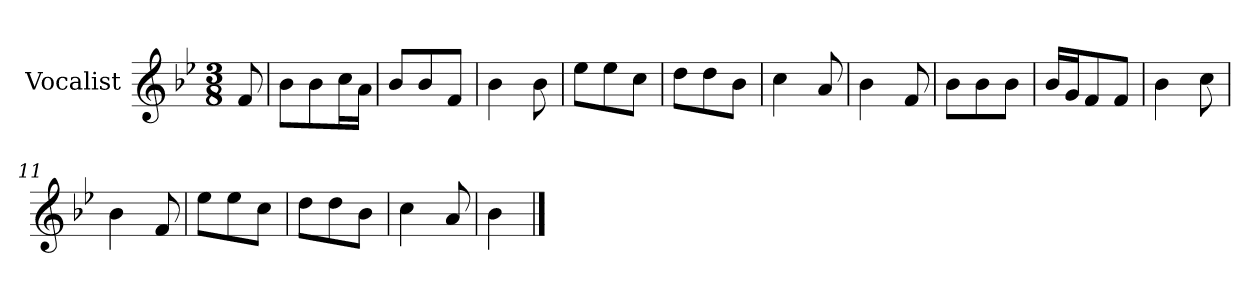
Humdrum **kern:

**kern
*part1
*staff1
*I"Vocalist
*k[b-e-]
*B-:
*M3/8
=
8f
=1
8b-L
8b-
16ccL
16aJJ
=2
8b-L
8b-
8fJ
=3
4b-
8b-
=4
8ee-L
8ee-
8ccJ
=5
8ddL
8dd
8b-J
=6
4cc
8a
=7
4b-
8f
=8
8b-L
8b-
8b-J
=9
16b-LL
16gJ
8f
8fJ
=10
4b-
8cc
=11
4b-
8f
=12
8ee-L
8ee-
8ccJ
=13
8ddL
8dd
8b-J
=14
4cc
8a
=15
4b-
==
*-
